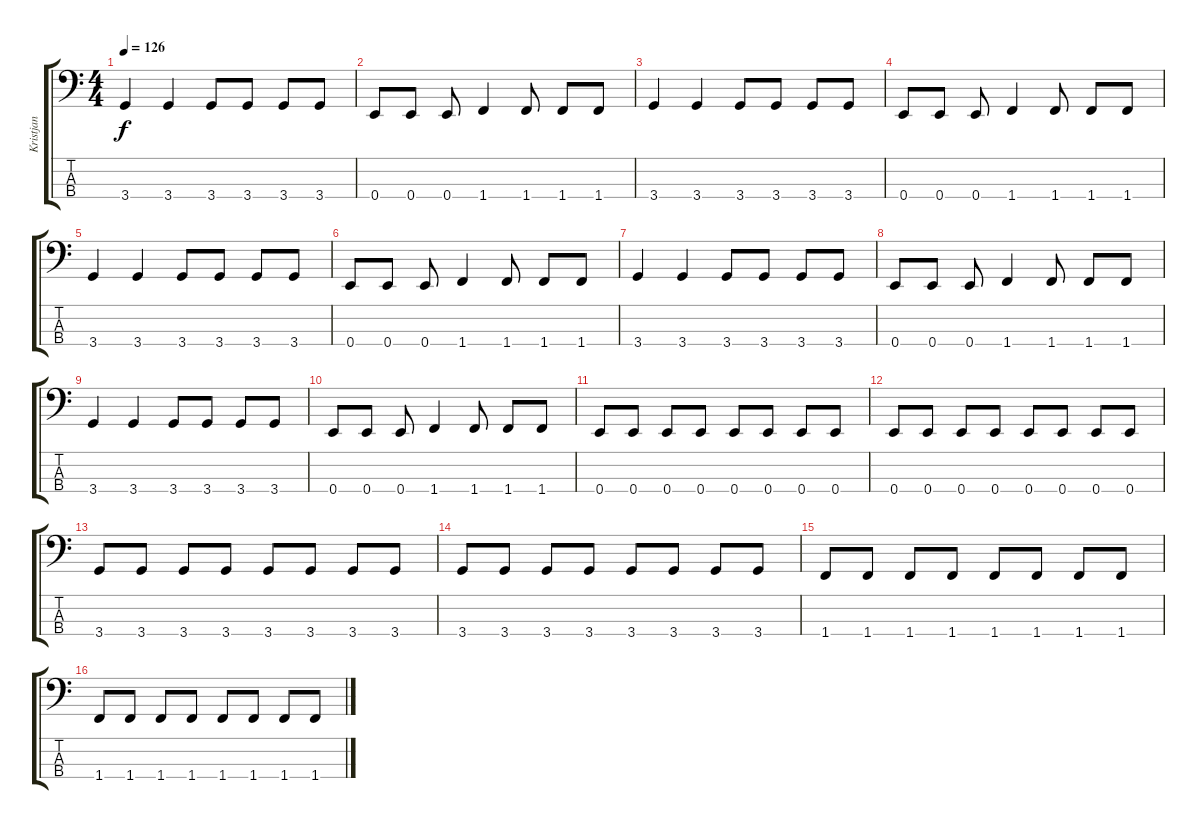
\track ("Kristjan" "Kristjan") {instrument electricbassfinger}
\staff {score tabs}
\tuning (G2 D2 A1 E1) {hide}
\ts (4 4)
\tempo 126
\clef f4
\ks c
3.4.4{dy f} 3.4.4 3.4.8 3.4.8 3.4.8 3.4.8 |
0.4.8 0.4.8 0.4.8 1.4.4 1.4.8 1.4.8 1.4.8 |
3.4.4 3.4.4 3.4.8 3.4.8 3.4.8 3.4.8 |
0.4.8 0.4.8 0.4.8 1.4.4 1.4.8 1.4.8 1.4.8 |
3.4.4 3.4.4 3.4.8 3.4.8 3.4.8 3.4.8 |
0.4.8 0.4.8 0.4.8 1.4.4 1.4.8 1.4.8 1.4.8 |
3.4.4 3.4.4 3.4.8 3.4.8 3.4.8 3.4.8 |
0.4.8 0.4.8 0.4.8 1.4.4 1.4.8 1.4.8 1.4.8 |
3.4.4 3.4.4 3.4.8 3.4.8 3.4.8 3.4.8 |
0.4.8 0.4.8 0.4.8 1.4.4 1.4.8 1.4.8 1.4.8 |
0.4.8 0.4.8 0.4.8 0.4.8 0.4.8 0.4.8 0.4.8 0.4.8 |
0.4.8 0.4.8 0.4.8 0.4.8 0.4.8 0.4.8 0.4.8 0.4.8 |
3.4.8 3.4.8 3.4.8 3.4.8 3.4.8 3.4.8 3.4.8 3.4.8 |
3.4.8 3.4.8 3.4.8 3.4.8 3.4.8 3.4.8 3.4.8 3.4.8 |
1.4.8 1.4.8 1.4.8 1.4.8 1.4.8 1.4.8 1.4.8 1.4.8 |
1.4.8 1.4.8 1.4.8 1.4.8 1.4.8 1.4.8 1.4.8 1.4.8
